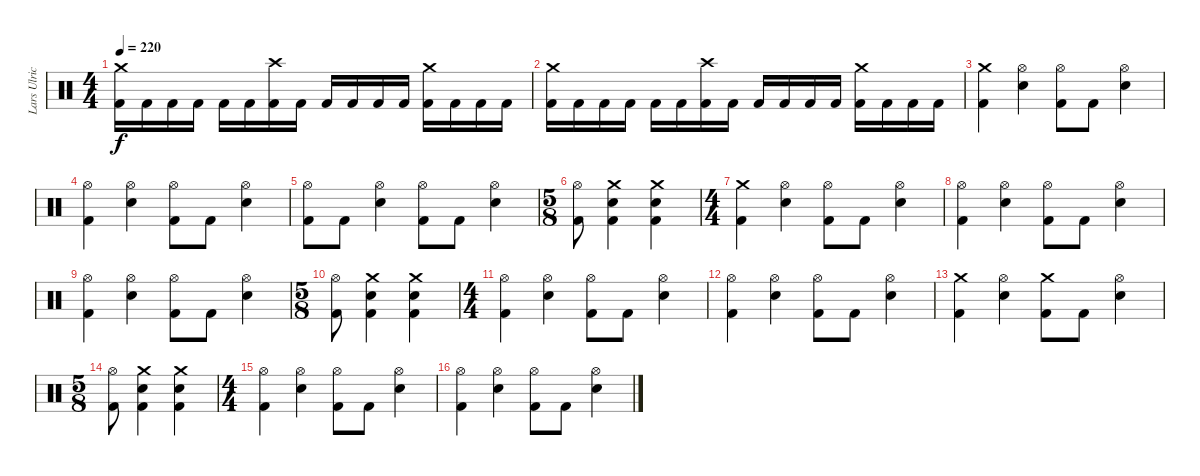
\track ("Lars Ulrich (Drums)" "Lars Ulric") {instrument percussion}
\staff {score}
\articulation defaults
\ts (4 4)
\tempo 220
\clef neutral
\ks c
("Crash medium (hit)" "Kick (hit) 2").16{dy f} "Kick (hit) 2".16 "Kick (hit) 2".16 "Kick (hit) 2".16 "Kick (hit) 2".16 "Kick (hit) 2".16 ("Crash high (hit)" "Kick (hit) 2").16 "Kick (hit) 2".16 "Kick (hit) 2".16 "Kick (hit) 2".16 "Kick (hit) 2".16 "Kick (hit) 2".16 ("Crash medium (hit)" "Kick (hit) 2").16 "Kick (hit) 2".16 "Kick (hit) 2".16 "Kick (hit) 2".16 |
("Crash medium (hit)" "Kick (hit) 2").16 "Kick (hit) 2".16 "Kick (hit) 2".16 "Kick (hit) 2".16 "Kick (hit) 2".16 "Kick (hit) 2".16 ("Crash high (hit)" "Kick (hit) 2").16 "Kick (hit) 2".16 "Kick (hit) 2".16 "Kick (hit) 2".16 "Kick (hit) 2".16 "Kick (hit) 2".16 ("Crash medium (hit)" "Kick (hit) 2").16 "Kick (hit) 2".16 "Kick (hit) 2".16 "Kick (hit) 2".16 |
("Crash medium (hit)" "Kick (hit) 2").4 ("Hi-Hat (open)" "Electric Snare (hit)").4 ("Hi-Hat (open)" "Kick (hit) 2").8 "Kick (hit) 2".8 ("Hi-Hat (open)" "Electric Snare (hit)").4 |
("Hi-Hat (open)" "Kick (hit) 2").4 ("Hi-Hat (open)" "Electric Snare (hit)").4 ("Hi-Hat (open)" "Kick (hit) 2").8 "Kick (hit) 2".8 ("Hi-Hat (open)" "Electric Snare (hit)").4 |
("Hi-Hat (open)" "Kick (hit) 2").8 "Kick (hit) 2".8 ("Hi-Hat (open)" "Electric Snare (hit)").4 ("Hi-Hat (open)" "Kick (hit) 2").8 "Kick (hit) 2".8 ("Hi-Hat (open)" "Electric Snare (hit)").4 |
\ts (5 8)
("Hi-Hat (open)" "Kick (hit) 2").8 ("Crash medium (hit)" "Electric Snare (hit)" "Kick (hit) 2").4 ("Crash medium (hit)" "Electric Snare (hit)" "Kick (hit) 2").4 |
\ts (4 4)
("Crash medium (hit)" "Kick (hit) 2").4 ("Hi-Hat (open)" "Electric Snare (hit)").4 ("Hi-Hat (open)" "Kick (hit) 2").8 "Kick (hit) 2".8 ("Hi-Hat (open)" "Electric Snare (hit)").4 |
("Hi-Hat (open)" "Kick (hit) 2").4 ("Hi-Hat (open)" "Electric Snare (hit)").4 ("Hi-Hat (open)" "Kick (hit) 2").8 "Kick (hit) 2".8 ("Hi-Hat (open)" "Electric Snare (hit)").4 |
("Hi-Hat (open)" "Kick (hit) 2").4 ("Hi-Hat (open)" "Electric Snare (hit)").4 ("Hi-Hat (open)" "Kick (hit) 2").8 "Kick (hit) 2".8 ("Hi-Hat (open)" "Electric Snare (hit)").4 |
\ts (5 8)
("Hi-Hat (open)" "Kick (hit) 2").8 ("Crash medium (hit)" "Electric Snare (hit)" "Kick (hit) 2").4 ("Crash medium (hit)" "Electric Snare (hit)" "Kick (hit) 2").4 |
\ts (4 4)
("Hi-Hat (open)" "Kick (hit) 2").4 ("Hi-Hat (open)" "Electric Snare (hit)").4 ("Hi-Hat (open)" "Kick (hit) 2").8 "Kick (hit) 2".8 ("Hi-Hat (open)" "Electric Snare (hit)").4 |
("Hi-Hat (open)" "Kick (hit) 2").4 ("Hi-Hat (open)" "Electric Snare (hit)").4 ("Hi-Hat (open)" "Kick (hit) 2").8 "Kick (hit) 2".8 ("Hi-Hat (open)" "Electric Snare (hit)").4 |
("Crash medium (hit)" "Kick (hit) 2").4 ("Hi-Hat (open)" "Electric Snare (hit)").4 ("Crash medium (hit)" "Kick (hit) 2").8 "Kick (hit) 2".8 ("Hi-Hat (open)" "Electric Snare (hit)").4 |
\ts (5 8)
("Hi-Hat (open)" "Kick (hit) 2").8 ("Crash medium (hit)" "Electric Snare (hit)" "Kick (hit) 2").4 ("Crash medium (hit)" "Electric Snare (hit)" "Kick (hit) 2").4 |
\ts (4 4)
("Hi-Hat (open)" "Kick (hit) 2").4 ("Hi-Hat (open)" "Electric Snare (hit)").4 ("Hi-Hat (open)" "Kick (hit) 2").8 "Kick (hit) 2".8 ("Hi-Hat (open)" "Electric Snare (hit)").4 |
("Hi-Hat (open)" "Kick (hit) 2").4 ("Hi-Hat (open)" "Electric Snare (hit)").4 ("Hi-Hat (open)" "Kick (hit) 2").8 "Kick (hit) 2".8 ("Hi-Hat (open)" "Electric Snare (hit)").4
